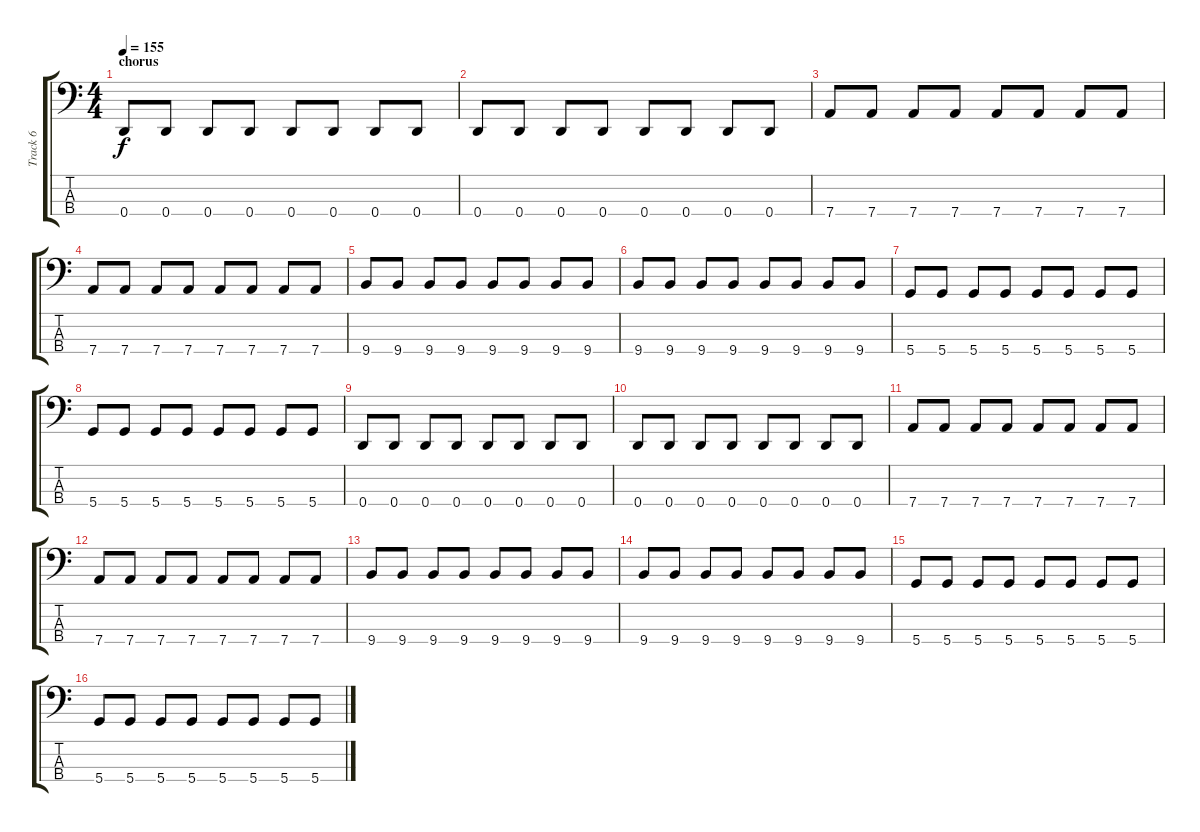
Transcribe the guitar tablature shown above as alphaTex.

\track ("Track 6" "Track 6") {instrument electricbassfinger}
\staff {score tabs}
\tuning (G2 D2 A1 D1) {hide}
\ts (4 4)
\section ("" "chorus")
\tempo 155
\clef f4
\ks c
0.4.8{dy f} 0.4.8 0.4.8 0.4.8 0.4.8 0.4.8 0.4.8 0.4.8 |
0.4.8 0.4.8 0.4.8 0.4.8 0.4.8 0.4.8 0.4.8 0.4.8 |
7.4.8 7.4.8 7.4.8 7.4.8 7.4.8 7.4.8 7.4.8 7.4.8 |
7.4.8 7.4.8 7.4.8 7.4.8 7.4.8 7.4.8 7.4.8 7.4.8 |
9.4.8 9.4.8 9.4.8 9.4.8 9.4.8 9.4.8 9.4.8 9.4.8 |
9.4.8 9.4.8 9.4.8 9.4.8 9.4.8 9.4.8 9.4.8 9.4.8 |
5.4.8 5.4.8 5.4.8 5.4.8 5.4.8 5.4.8 5.4.8 5.4.8 |
5.4.8 5.4.8 5.4.8 5.4.8 5.4.8 5.4.8 5.4.8 5.4.8 |
0.4.8 0.4.8 0.4.8 0.4.8 0.4.8 0.4.8 0.4.8 0.4.8 |
0.4.8 0.4.8 0.4.8 0.4.8 0.4.8 0.4.8 0.4.8 0.4.8 |
7.4.8 7.4.8 7.4.8 7.4.8 7.4.8 7.4.8 7.4.8 7.4.8 |
7.4.8 7.4.8 7.4.8 7.4.8 7.4.8 7.4.8 7.4.8 7.4.8 |
9.4.8 9.4.8 9.4.8 9.4.8 9.4.8 9.4.8 9.4.8 9.4.8 |
9.4.8 9.4.8 9.4.8 9.4.8 9.4.8 9.4.8 9.4.8 9.4.8 |
5.4.8 5.4.8 5.4.8 5.4.8 5.4.8 5.4.8 5.4.8 5.4.8 |
5.4.8 5.4.8 5.4.8 5.4.8 5.4.8 5.4.8 5.4.8 5.4.8
